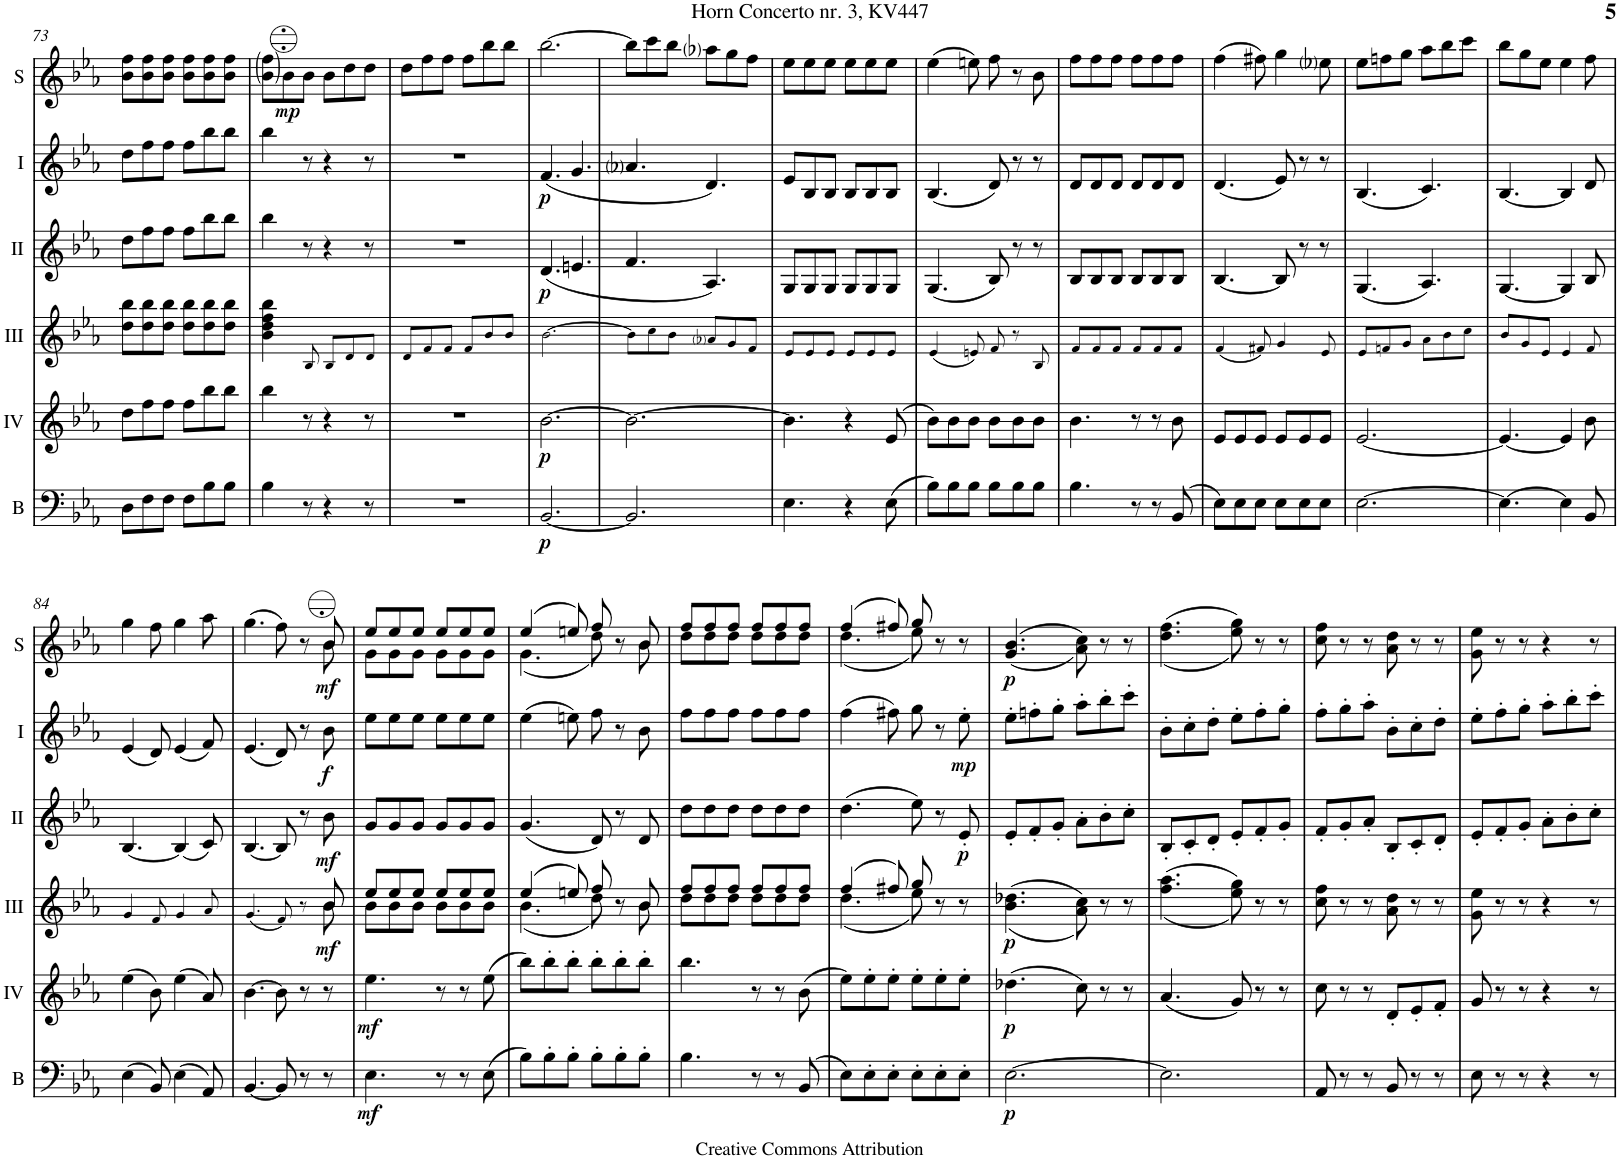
**kern	**dynam	**kern	**dynam	**kern	**dynam	**kern	**dynam	**kern	**dynam	**kern	**dynam
*part6	*part6	*part5	*part5	*part4	*part4	*part3	*part3	*part2	*part2	*part1	*part1
*staff6	*staff6	*staff5	*staff5	*staff4	*staff4	*staff3	*staff3	*staff2	*staff2	*staff1	*staff1
*I"Bass	*	*I"Acc. 4	*	*I"Acc. 3	*	*I"Acc. 2	*	*I"Acc. 1	*	*I"Solo	*
*I'B	*	*	*	*	*	*	*	*	*	*I'S	*
!!LO:PB:g=z
*clefF4	*	*clefG2	*	*clefG2	*	*clefG2	*	*clefG2	*	*clefG2	*
*Trd7c12	*	*Trd7c12	*	*	*	*	*	*	*	*Trd7c12	*
*k[b-e-a-]	*	*k[b-e-a-]	*	*k[b-e-a-]	*	*k[b-e-a-]	*	*k[b-e-a-]	*	*k[b-e-a-]	*
*M6/8	*	*M6/8	*	*M6/8	*	*M6/8	*	*M6/8	*	*M6/8	*
=73	=73	=73	=73	=73	=73	=73	=73	=73	=73	=73	=73
8D\L	.	8dd\L	.	8dd\ 8bb-\L	.	8dd\L	.	8dd\L	.	8b-\ 8ff\L	.
8F\	.	8ff\	.	8dd\ 8bb-\	.	8ff\	.	8ff\	.	8b-\ 8ff\	.
8F\J	.	8ff\J	.	8dd\ 8bb-\J	.	8ff\J	.	8ff\J	.	8b-\ 8ff\J	.
8F\L	.	8ff\L	.	8dd\ 8bb-\L	.	8ff\L	.	8ff\L	.	8b-\ 8ff\L	.
8B-\	.	8bb-\	.	8dd\ 8bb-\	.	8bb-\	.	8bb-\	.	8b-\ 8ff\	.
8B-\J	.	8bb-\J	.	8dd\ 8bb-\J	.	8bb-\J	.	8bb-\J	.	8b-\ 8ff\J	.
=74	=74	=74	=74	=74	=74	=74	=74	=74	=74	=74	=74
4B-\	.	4bb-\	.	4b-\ 4dd\ 4ff\ 4bb-\	.	4bb-\	.	4bb-\	.	8b-\ 8ff\L	.
!	!	!	!	!	!	!	!	!	!	!	!LO:DY:b
.	.	.	.	.	.	.	.	.	.	8b-\	mp
8r	.	8r	.	8B-/	.	8r	.	8r	.	8b-\J	.
4r	.	4r	.	8B-/L	.	4r	.	4r	.	8b-\L	.
.	.	.	.	8d/	.	.	.	.	.	8dd\	.
8r	.	8r	.	8d/J	.	8r	.	8r	.	8dd\J	.
=75	=75	=75	=75	=75	=75	=75	=75	=75	=75	=75	=75
2.r	.	2.r	.	8d/L	.	2.r	.	2.r	.	8dd\L	.
.	.	.	.	8f/	.	.	.	.	.	8ff\	.
.	.	.	.	8f/J	.	.	.	.	.	8ff\J	.
.	.	.	.	8f/L	.	.	.	.	.	8ff\L	.
.	.	.	.	8b-/	.	.	.	.	.	8bb-\	.
.	.	.	.	8b-/J	.	.	.	.	.	8bb-\J	.
=76	=76	=76	=76	=76	=76	=76	=76	=76	=76	=76	=76
!	!LO:DY:b	!	!LO:DY:b	!	!	!	!LO:DY:b	!	!LO:DY:b	!	!
[2.BB-/	p	[2.b-\	p	2.b-\	.	(4.d/	p	(4.f/	p	[2.bb-\	.
.	.	.	.	.	.	4.en/	.	4.g/	.	.	.
=77	=77	=77	=77	=77	=77	=77	=77	=77	=77	=77	=77
2.BB-/]	.	2.b-\_	.	8b-\L	.	4.f/	.	4.a-i/	.	8bb-\L]	.
.	.	.	.	8cc\	.	.	.	.	.	8ccc\	.
.	.	.	.	8b-\J	.	.	.	.	.	8bb-\J	.
.	.	.	.	8a-i/L	.	4.A-/)	.	4.d/)	.	8aa-i\L	.
.	.	.	.	8g/	.	.	.	.	.	8gg\	.
.	.	.	.	8f/J	.	.	.	.	.	8ff\J	.
=78	=78	=78	=78	=78	=78	=78	=78	=78	=78	=78	=78
4.E-\	.	4.b-\]	.	8e-/L	.	8G/L	.	8e-/L	.	8ee-\L	.
.	.	.	.	8e-/	.	8G/	.	8B-/	.	8ee-\	.
.	.	.	.	8e-/J	.	8G/J	.	8B-/J	.	8ee-\J	.
4r	.	4r	.	8e-/L	.	8G/L	.	8B-/L	.	8ee-\L	.
.	.	.	.	8e-/	.	8G/	.	8B-/	.	8ee-\	.
(8E-\	.	(8e-/	.	8e-/J	.	8G/J	.	8B-/J	.	8ee-\J	.
=79	=79	=79	=79	=79	=79	=79	=79	=79	=79	=79	=79
8B-\L)	.	8b-\L)	.	(4e-/	.	(4.G/	.	(4.B-/	.	(4ee-\	.
8B-\	.	8b-\	.	.	.	.	.	.	.	.	.
8B-\J	.	8b-\J	.	8en/)	.	.	.	.	.	8een\)	.
8B-\L	.	8b-\L	.	8f/	.	8B-/)	.	8d/)	.	8ff\	.
8B-\	.	8b-\	.	8r	.	8r	.	8r	.	8r	.
8B-\J	.	8b-\J	.	8B-/	.	8r	.	8r	.	8b-\	.
=80	=80	=80	=80	=80	=80	=80	=80	=80	=80	=80	=80
4.B-\	.	4.b-\	.	8f/L	.	8B-/L	.	8d/L	.	8ff\L	.
.	.	.	.	8f/	.	8B-/	.	8d/	.	8ff\	.
.	.	.	.	8f/J	.	8B-/J	.	8d/J	.	8ff\J	.
8r	.	8r	.	8f/L	.	8B-/L	.	8d/L	.	8ff\L	.
8r	.	8r	.	8f/	.	8B-/	.	8d/	.	8ff\	.
(8BB-/	.	8b-\	.	8f/J	.	8B-/J	.	8d/J	.	8ff\J	.
=81	=81	=81	=81	=81	=81	=81	=81	=81	=81	=81	=81
8E-\L)	.	8e-/L	.	(4f/	.	[4.B-/	.	(4.d/	.	(4ff\	.
8E-\	.	8e-/	.	.	.	.	.	.	.	.	.
8E-\J	.	8e-/J	.	8f#X/)	.	.	.	.	.	8ff#X\)	.
8E-\L	.	8e-/L	.	4g/	.	8B-/]	.	8e-/)	.	4gg\	.
8E-\	.	8e-/	.	.	.	8r	.	8r	.	.	.
8E-\J	.	8e-/J	.	8e-/	.	8r	.	8r	.	8ee-i\	.
=82	=82	=82	=82	=82	=82	=82	=82	=82	=82	=82	=82
[2.E-\	.	[2.e-/	.	8e-/L	.	(4.G/	.	(4.B-/	.	8ee-\L	.
.	.	.	.	8fn/	.	.	.	.	.	8ffn\	.
.	.	.	.	8g/J	.	.	.	.	.	8gg\J	.
.	.	.	.	8a-\L	.	4.A-/)	.	4.c/)	.	8aa-\L	.
.	.	.	.	8b-\	.	.	.	.	.	8bb-\	.
.	.	.	.	8cc\J	.	.	.	.	.	8ccc\J	.
=83	=83	=83	=83	=83	=83	=83	=83	=83	=83	=83	=83
4.E-\_	.	4.e-/_	.	8b-/L	.	[4.G/	.	[4.B-/	.	8bb-\L	.
.	.	.	.	8g/	.	.	.	.	.	8gg\	.
.	.	.	.	8e-/J	.	.	.	.	.	8ee-\J	.
4E-\]	.	4e-/]	.	4e-/	.	4G/]	.	4B-/]	.	4ee-\	.
8BB-/	.	8b-\	.	8f/	.	8B-/	.	8d/	.	8ff\	.
!!LO:LB:g=z
=84	=84	=84	=84	=84	=84	=84	=84	=84	=84	=84	=84
(4E-\	.	(4ee-\	.	4g/	.	[4.B-/	.	(4e-/	.	4gg\	.
8BB-/)	.	8b-\)	.	8f/	.	.	.	8d/)	.	8ff\	.
(4E-\	.	(4ee-\	.	4g/	.	(4B-/]	.	(4e-/	.	4gg\	.
8AA-/)	.	8a-/)	.	8a-/	.	8c/)	.	8f/)	.	8aa-\	.
=85	=85	=85	=85	=85	=85	=85	=85	=85	=85	=85	=85
*	*	*	*	*^	*	*	*	*	*	*^	*
[4.BB-/	.	[4.b-\	.	(4.g/	8ryy	.	[4.B-/	.	(4.e-/	.	(4.gg\	8ryy	.
*	*	*	*	*v	*v	*	*	*	*	*	*v	*v	*
8BB-/]	.	8b-\]	.	8f/)	.	8B-/]	.	8d/)	.	8ff\)	.
8r	.	8r	.	8r	.	8r	.	8r	.	8r	.
*	*	*	*	*^	*	*	*	*	*	*^	*
!	!	!	!	!	!	!LO:DY:b	!	!LO:DY:b	!	!LO:DY:b	!	!	!LO:DY:b
8r	.	8r	.	8b-/	8b-\	mf	8b-\	mf	8b-\	f	8b-/	8b-\	mf
=86	=86	=86	=86	=86	=86	=86	=86	=86	=86	=86	=86	=86	=86
!	!LO:DY:b	!	!LO:DY:b	!	!	!	!	!	!	!	!	!	!
4.E-\	mf	4.ee-\	mf	8ee-/L	8b-\L	.	8g/L	.	8ee-\L	.	8ee-/L	8g\L	.
.	.	.	.	8ee-/	8b-\	.	8g/	.	8ee-\	.	8ee-/	8g\	.
.	.	.	.	8ee-/J	8b-\J	.	8g/J	.	8ee-\J	.	8ee-/J	8g\J	.
8r	.	8r	.	8ee-/L	8b-\L	.	8g/L	.	8ee-\L	.	8ee-/L	8g\L	.
8r	.	8r	.	8ee-/	8b-\	.	8g/	.	8ee-\	.	8ee-/	8g\	.
(8E-\	.	(8ee-\	.	8ee-/J	8b-\J	.	8g/J	.	8ee-\J	.	8ee-/J	8g\J	.
=87	=87	=87	=87	=87	=87	=87	=87	=87	=87	=87	=87	=87	=87
8B-\L)	.	8bb-\L)	.	(4ee-/	(4.b-\	.	(4.g/	.	(4ee-\	.	(4ee-/	(4.g\	.
8B-'\	.	8bb-'\	.	.	.	.	.	.	.	.	.	.	.
8B-'\J	.	8bb-'\J	.	8een/)	.	.	.	.	8een\)	.	8een/)	.	.
8B-'\L	.	8bb-'\L	.	8ff/	8dd\)	.	8d/)	.	8ff\	.	8ff/	8dd\)	.
8B-'\	.	8bb-'\	.	8r	8ryy	.	8r	.	8r	.	8r	8ryy	.
8B-'\J	.	8bb-'\J	.	8b-/	8b-\	.	8d/	.	8b-\	.	8b-/	8b-\	.
=88	=88	=88	=88	=88	=88	=88	=88	=88	=88	=88	=88	=88	=88
4.B-\	.	4.bb-\	.	8ff/L	8dd\L	.	8dd\L	.	8ff\L	.	8ff/L	8dd\L	.
.	.	.	.	8ff/	8dd\	.	8dd\	.	8ff\	.	8ff/	8dd\	.
.	.	.	.	8ff/J	8dd\J	.	8dd\J	.	8ff\J	.	8ff/J	8dd\J	.
8r	.	8r	.	8ff/L	8dd\L	.	8dd\L	.	8ff\L	.	8ff/L	8dd\L	.
8r	.	8r	.	8ff/	8dd\	.	8dd\	.	8ff\	.	8ff/	8dd\	.
(8BB-/	.	(8b-\	.	8ff/J	8dd\J	.	8dd\J	.	8ff\J	.	8ff/J	8dd\J	.
=89	=89	=89	=89	=89	=89	=89	=89	=89	=89	=89	=89	=89	=89
8E-\L)	.	8ee-\L)	.	(4ff/	(4.dd\	.	(4.dd\	.	(4ff\	.	(4ff/	(4.dd\	.
8E-'\	.	8ee-'\	.	.	.	.	.	.	.	.	.	.	.
8E-'\J	.	8ee-'\J	.	8ff#X/)	.	.	.	.	8ff#X\)	.	8ff#X/)	.	.
8E-'\L	.	8ee-'\L	.	8gg/	8ee-\)	.	8ee-\)	.	8gg\	.	8gg/	8ee-\)	.
8E-'\	.	8ee-'\	.	8r	8ryy	.	8r	.	8r	.	8r	8ryy	.
!	!	!	!	!	!	!	!	!LO:DY:b	!	!LO:DY:b	!	!	!
8E-'\J	.	8ee-'\J	.	8r	8ryy	.	8e-'/	p	8ee-'\	mp	8r	8ryy	.
=90	=90	=90	=90	=90	=90	=90	=90	=90	=90	=90	=90	=90	=90
!	!LO:DY:b	!	!LO:DY:b	!	!	!LO:DY:b	!	!	!	!	!	!	!LO:DY:b
*	*	*	*	*v	*v	*	*	*	*	*	*v	*v	*
[2.E-\	p	(4.dd-X\	p	(<(4.b-\ 4.dd-X\	p	8e-'/L	.	8ee-'\L	.	(<(4.g/ 4.b-/	p
.	.	.	.	.	.	8f'/	.	8ffn'\	.	.	.
.	.	.	.	.	.	8g'/J	.	8gg'\J	.	.	.
.	.	8cc\)	.	8a-\ 8cc\))	.	8a-'\L	.	8aa-'\L	.	8a-\ 8cc\))	.
.	.	8r	.	8r	.	8b-'\	.	8bb-'\	.	8r	.
.	.	8r	.	8r	.	8cc'\J	.	8ccc'\J	.	8r	.
=91	=91	=91	=91	=91	=91	=91	=91	=91	=91	=91	=91
2.E-\]	.	(4.a-/	.	(<(4.ff\ 4.aa-\	.	8B-'/L	.	8b-'\L	.	(<(4.dd\ 4.ff\	.
.	.	.	.	.	.	8c'/	.	8cc'\	.	.	.
.	.	.	.	.	.	8d'/J	.	8dd'\J	.	.	.
.	.	8g/)	.	8ee-\ 8gg\))	.	8e-'/L	.	8ee-'\L	.	8ee-\ 8gg\))	.
.	.	8r	.	8r	.	8f'/	.	8ff'\	.	8r	.
.	.	8r	.	8r	.	8g'/J	.	8gg'\J	.	8r	.
=92	=92	=92	=92	=92	=92	=92	=92	=92	=92	=92	=92
8AA-/	.	8cc\	.	8cc\ 8ff\	.	8f'/L	.	8ff'\L	.	8cc\ 8ff\	.
8r	.	8r	.	8r	.	8g'/	.	8gg'\	.	8r	.
8r	.	8r	.	8r	.	8a-'/J	.	8aa-'\J	.	8r	.
8BB-/	.	8d'/L	.	8a-\ 8dd\	.	8B-'/L	.	8b-'\L	.	8a-\ 8dd\	.
8r	.	8e-'/	.	8r	.	8c'/	.	8cc'\	.	8r	.
8r	.	8f'/J	.	8r	.	8d'/J	.	8dd'\J	.	8r	.
=93	=93	=93	=93	=93	=93	=93	=93	=93	=93	=93	=93
8E-\	.	8g/	.	8g\ 8ee-\	.	8e-'/L	.	8ee-'\L	.	8g\ 8ee-\	.
8r	.	8r	.	8r	.	8f'/	.	8ff'\	.	8r	.
8r	.	8r	.	8r	.	8g'/J	.	8gg'\J	.	8r	.
4r	.	4r	.	4r	.	8a-'\L	.	8aa-'\L	.	4r	.
.	.	.	.	.	.	8b-'\	.	8bb-'\	.	.	.
8r	.	8r	.	8r	.	8cc'\J	.	8ccc'\J	.	8r	.
=	=	=	=	=	=	=	=	=	=	=	=
*-	*-	*-	*-	*-	*-	*-	*-	*-	*-	*-	*-
